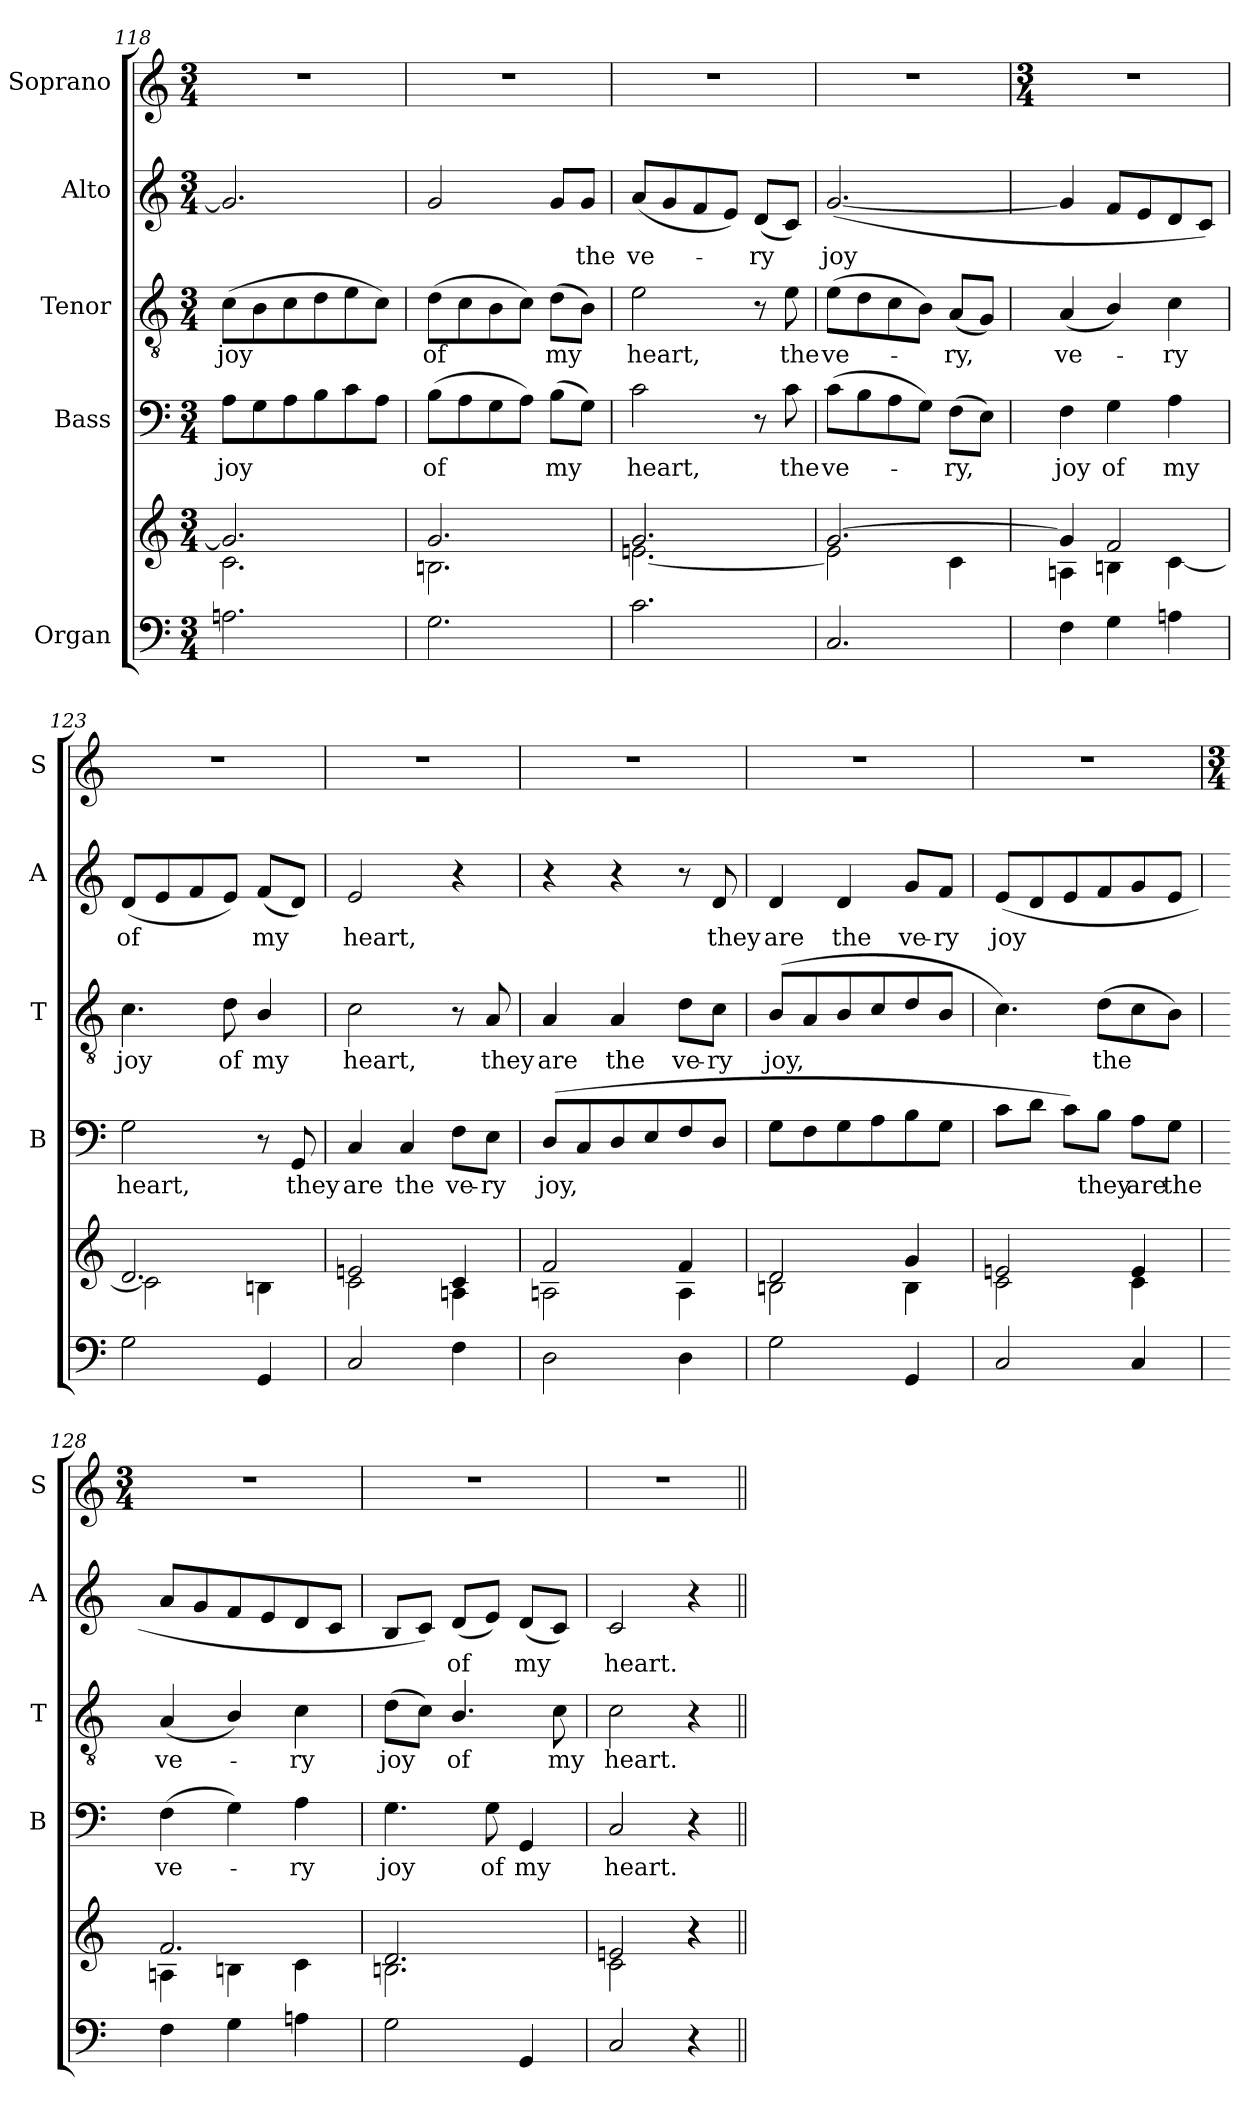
**kern	**kern	**kern	**text	**kern	**text	**kern	**text	**kern
*part5	*part5	*part4	*part4	*part3	*part3	*part2	*part2	*part1
*staff6	*staff5	*staff4	*staff4	*staff3	*staff3	*staff2	*staff2	*staff1
*I"Organ	*	*I"Bass	*	*I"Tenor	*	*I"Alto	*	*I"Soprano
*	*	*I'B	*	*I'T	*	*I'A	*	*I'S
*clefF4	*clefG2	*clefF4	*	*clefGv2	*	*clefG2	*	*clefG2
*k[]	*k[]	*k[]	*	*k[]	*	*k[]	*	*k[]
*C:	*C:	*C:	*	*C:	*	*C:	*	*C:
*M3/4	*M3/4	*M3/4	*	*M3/4	*	*M3/4	*	*M3/4
=118	=118	=118	=118	=118	=118	=118	=118	=118
*	*^	*	*	*	*	*	*	*
!	!	!	!	!LO:LY:b	!	!LO:LY:b	!	!	!
2.An\	2.g/]	2.c\	8A\L	joy	(>8c\L	joy	2.g/]	.	2.r
.	.	.	8G\	.	8B\	.	.	.	.
.	.	.	8A\	.	8c\	.	.	.	.
.	.	.	8B\	.	8d\	.	.	.	.
.	.	.	8c\	.	8e\	.	.	.	.
.	.	.	8A\J	.	8c\J)	.	.	.	.
=119	=119	=119	=119	=119	=119	=119	=119	=119	=119
!	!	!	!	!LO:LY:b	!	!LO:LY:b	!	!	!
2.G\	2.g/	2.Bn\	(>8B\L	of	(>8d\L	of	2g/	.	2.r
.	.	.	8A\	.	8c\	.	.	.	.
.	.	.	8G\	.	8B\	.	.	.	.
.	.	.	8A\J)	.	8c\J)	.	.	.	.
!	!	!	!	!LO:LY:b	!	!LO:LY:b	!	!	!
.	.	.	(>8B\L	my	(>8d\L	my	8g/L	.	.
!	!	!	!	!	!	!	!	!LO:LY:b	!
.	.	.	8G\J)	.	8B\J)	.	8g/J	the	.
=120	=120	=120	=120	=120	=120	=120	=120	=120	=120
!	!	!	!	!LO:LY:b	!	!LO:LY:b	!	!LO:LY:b	!
2.c\	2.g/	[2.en\	2c\	heart,	2e\	heart,	(<8a/L	ve-	2.r
.	.	.	.	.	.	.	8g/	.	.
.	.	.	.	.	.	.	8f/	.	.
.	.	.	.	.	.	.	8e/J)	.	.
!	!	!	!	!	!	!	!	!LO:LY:b	!
.	.	.	8r	.	8r	.	(<8d/L	ry	.
!	!	!	!	!LO:LY:b	!	!LO:LY:b	!	!	!
.	.	.	8c\	the	8e\	the	8c/J)	.	.
=121	=121	=121	=121	=121	=121	=121	=121	=121	=121
!	!	!	!	!LO:LY:b	!	!LO:LY:b	!	!LO:LY:b	!
2.C/	[2.g/	2e\]	(>8c\L	ve-	(>8e\L	ve-	(<[2.g/	joy	2.r
.	.	.	8B\	.	8d\	.	.	.	.
.	.	.	8A\	.	8c\	.	.	.	.
.	.	.	8G\J)	.	8B\J)	.	.	.	.
!	!	!	!	!LO:LY:b	!	!LO:LY:b	!	!	!
.	.	4c\	(>8F\L	ry,	(<8A/L	ry,	.	.	.
.	.	.	8E\J)	.	8G/J)	.	.	.	.
!!LO:PB:g=z
=122	=122	=122	=122	=122	=122	=122	=122	=122	=122
*	*	*	*	*	*	*	*	*	*M3/4
*	*	*	*	*	*	*	*	*	*MM108
!	!	!	!	!LO:LY:b	!	!LO:LY:b	!	!	!
4F\	4g/]	4An\	4F\	joy	(<4A/	ve-	4g/]	.	2.r
!	!	!	!	!LO:LY:b	!	!	!	!	!
4G\	2f/	4Bn\	4G\	of	4B/)	.	8f/L	.	.
.	.	.	.	.	.	.	8e/	.	.
!	!	!	!	!LO:LY:b	!	!LO:LY:b	!	!	!
4An\	.	[4c\	4A\	my	4c\	ry	8d/	.	.
.	.	.	.	.	.	.	8c/J)	.	.
=123	=123	=123	=123	=123	=123	=123	=123	=123	=123
!	!	!	!	!LO:LY:b	!	!LO:LY:b	!	!LO:LY:b	!
2G\	2.d/	2c\]	2G\	heart,	4.c\	joy	(<8d/L	of	2.r
.	.	.	.	.	.	.	8e/	.	.
.	.	.	.	.	.	.	8f/	.	.
!	!	!	!	!	!	!LO:LY:b	!	!	!
.	.	.	.	.	8d\	of	8e/J)	.	.
!	!	!	!	!	!	!LO:LY:b	!	!LO:LY:b	!
4GG/	.	4Bn\	8r	.	4B/	my	(<8f/L	my	.
!	!	!	!	!LO:LY:b	!	!	!	!	!
.	.	.	8GG/	they	.	.	8d/J)	.	.
=124	=124	=124	=124	=124	=124	=124	=124	=124	=124
!	!	!	!	!LO:LY:b	!	!LO:LY:b	!	!LO:LY:b	!
2C/	2en/	2c\	4C/	are	2c\	heart,	2e/	heart,	2.r
!	!	!	!	!LO:LY:b	!	!	!	!	!
.	.	.	4C/	the	.	.	.	.	.
!	!	!	!	!LO:LY:b	!	!	!	!	!
4F\	4c/	4An\	8F\L	ve-	8r	.	4r	.	.
!	!	!	!	!LO:LY:b	!	!LO:LY:b	!	!	!
.	.	.	8E\J	-ry	8A/	they	.	.	.
=125	=125	=125	=125	=125	=125	=125	=125	=125	=125
!	!	!	!	!LO:LY:b	!	!LO:LY:b	!	!	!
2D\	2f/	2An\	(>8D/L	joy,	4A/	are	4r	.	2.r
.	.	.	8C/	.	.	.	.	.	.
!	!	!	!	!	!	!LO:LY:b	!	!	!
.	.	.	8D/	.	4A/	the	4r	.	.
.	.	.	8E/	.	.	.	.	.	.
!	!	!	!	!	!	!LO:LY:b	!	!	!
4D\	4f/	4A\	8F/	.	8d\L	ve-	8r	.	.
!	!	!	!	!	!	!LO:LY:b	!	!LO:LY:b	!
.	.	.	8D/J	.	8c\J	-ry	8d/	they	.
=126	=126	=126	=126	=126	=126	=126	=126	=126	=126
!	!	!	!	!	!	!LO:LY:b	!	!LO:LY:b	!
2G\	2d/	2Bn\	8G\L	.	(<8B/L	joy,	4d/	are	2.r
.	.	.	8F\	.	8A/	.	.	.	.
!	!	!	!	!	!	!	!	!LO:LY:b	!
.	.	.	8G\	.	8B/	.	4d/	the	.
.	.	.	8A\	.	8c/	.	.	.	.
!	!	!	!	!	!	!	!	!LO:LY:b	!
4GG/	4g/	4B\	8B\	.	8d/	.	8g/L	ve-	.
!	!	!	!	!	!	!	!	!LO:LY:b	!
.	.	.	8G\J	.	8B/J	.	8f/J	-ry	.
=127	=127	=127	=127	=127	=127	=127	=127	=127	=127
!	!	!	!	!	!	!	!	!LO:LY:b	!
2C/	2en/	2c\	8c\L	.	4.c\)	.	(<8e/L	joy	2.r
.	.	.	8d\J	.	.	.	8d/	.	.
.	.	.	8c\L)	.	.	.	8e/	.	.
!	!	!	!	!LO:LY:b	!	!LO:LY:b	!	!	!
.	.	.	8B\J	they	(>8d\L	the	8f/	.	.
!	!	!	!	!LO:LY:b	!	!	!	!	!
4C/	4e/	4c\	8A\L	are	8c\	.	8g/	.	.
!	!	!	!	!LO:LY:b	!	!	!	!	!
.	.	.	8G\J	the	8B\J)	.	8e/J	.	.
*	*v	*v	*	*	*	*	*	*	*
!!LO:LB:g=z
=128	=128	=128	=128	=128	=128	=128	=128	=128
*	*	*	*	*	*	*	*	*M3/4
*	*^	*	*	*	*	*	*	*
*	*	*^	*	*	*	*	*	*	*
!	!	!	!	!	!LO:LY:b	!	!LO:LY:b	!	!	!
4F\	2.f/	4An\	2.ryy	(>4F\	ve-	(<4A/	ve-	8a/L	.	2.r
.	.	.	.	.	.	.	.	8g/	.	.
4G\	.	4Bn\	.	4G\)	.	4B/)	.	8f/	.	.
.	.	.	.	.	.	.	.	8e/	.	.
!	!	!	!	!	!LO:LY:b	!	!LO:LY:b	!	!	!
4An\	.	4c\	.	4A\	ry	4c\	ry	8d/	.	.
.	.	.	.	.	.	.	.	8c/J	.	.
=129	=129	=129	=129	=129	=129	=129	=129	=129	=129	=129
!	!	!	!	!	!LO:LY:b	!	!LO:LY:b	!	!	!
2G\	2.d/	2.Bn\	2.ryy	4.G\	joy	(>8d\L	joy	8B/L	.	2.r
.	.	.	.	.	.	8c\J)	.	8c/J)	.	.
!	!	!	!	!	!	!	!LO:LY:b	!	!LO:LY:b	!
.	.	.	.	.	.	4.B/	of	(<8d/L	of	.
!	!	!	!	!	!LO:LY:b	!	!	!	!	!
.	.	.	.	8G\	of	.	.	8e/J)	.	.
!	!	!	!	!	!LO:LY:b	!	!	!	!LO:LY:b	!
4GG/	.	.	.	4GG/	my	.	.	(<8d/L	my	.
!	!	!	!	!	!	!	!LO:LY:b	!	!	!
.	.	.	.	.	.	8c\	my	8c/J)	.	.
=130	=130	=130	=130	=130	=130	=130	=130	=130	=130	=130
!	!	!	!	!	!LO:LY:b	!	!LO:LY:b	!	!LO:LY:b	!
2C/	2en/	2c\	2.ryy	2C/	heart.	2c\	heart.	2c/	heart.	2.r
4r	4r	4r	.	4r	.	4r	.	4r	.	.
*	*v	*v	*v	*	*	*	*	*	*	*
=||	=||	=||	=||	=||	=||	=||	=||	=||
*-	*-	*-	*-	*-	*-	*-	*-	*-
